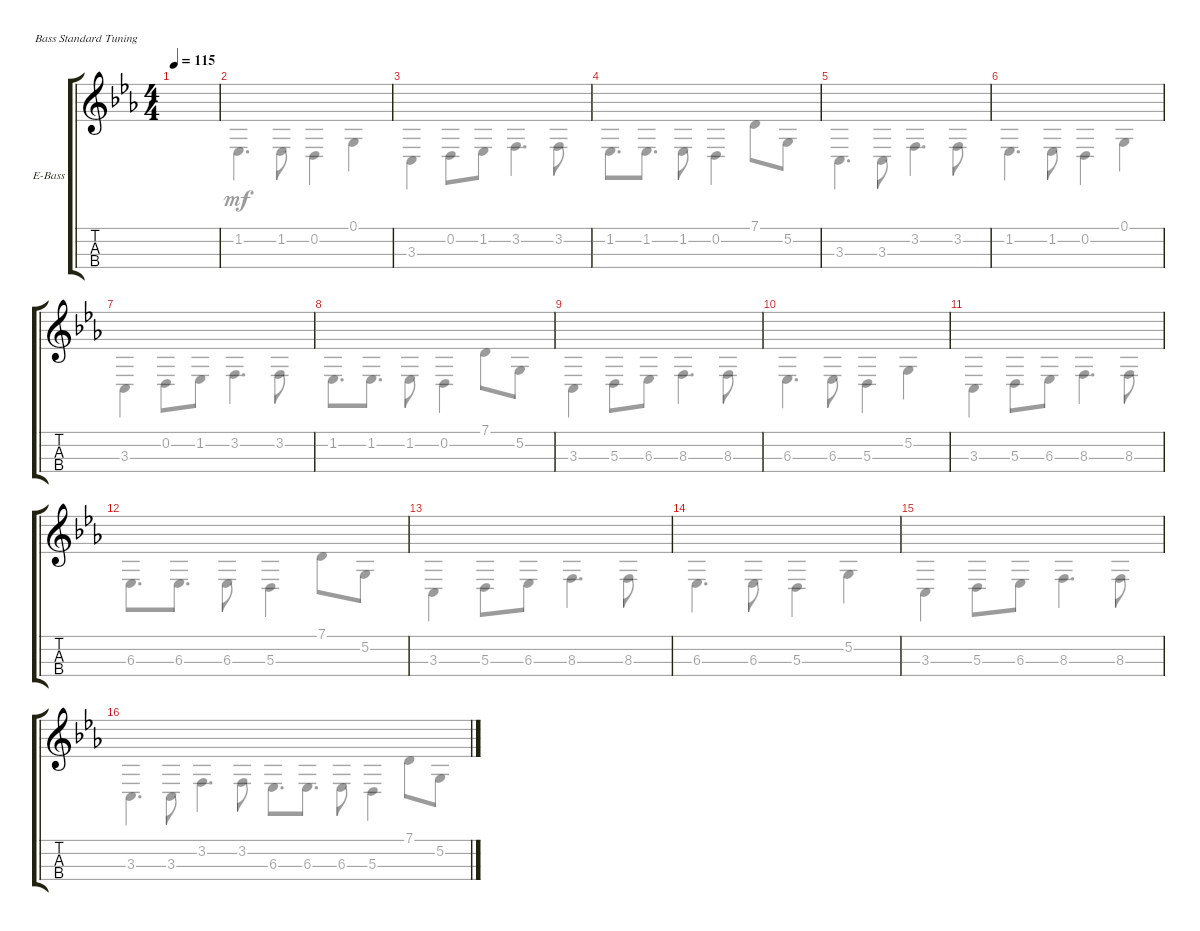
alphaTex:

\bracketExtendMode groupsimilarinstruments
\firstSystemTrackNameOrientation horizontal
\otherSystemsTrackNameOrientation horizontal
\track ("Bass (Var 1)" "E-Bass") {solo instrument electricbassfinger}
\staff {score tabs}
\tuning (G2 D2 A1 E1)
\voice
\ts (4 4)
\tempo 115
\clef g2
\scale
0.25
\ks eb
|
\scale
0.25 |
\scale
0.25 |
\scale
0.25 |
\scale
0.25 |
\scale
0.25 |
\scale
0.25 |
\scale
0.25 |
\scale
0.25 |
\scale
0.25 |
\scale
0.25 |
\scale
0.25 |
\scale
0.25 |
\scale
0.25 |
\scale
0.25 |
\scale
0.25
\voice
\clef g2
\ottava regular
\simile none
\scale
0.25
\ks eb
3.3.4{d dy mf} 3.3.8 3.2.4{d} 3.2.8 |
\scale
0.25 1.2.4{d} 1.2.8 0.2.4 0.1.4 |
\scale
0.25 3.3.4 0.2.8 1.2.8 3.2.4{d} 3.2.8 |
\scale
0.25 1.2.8{d} 1.2.8{d} 1.2.8 0.2.4 7.1.8 5.2.8 |
\scale
0.25 3.3.4{d} 3.3.8 3.2.4{d} 3.2.8 |
\scale
0.25 1.2.4{d} 1.2.8 0.2.4 0.1.4 |
\scale
0.25 3.3.4 0.2.8 1.2.8 3.2.4{d} 3.2.8 |
\scale
0.25 1.2.8{d} 1.2.8{d} 1.2.8 0.2.4 7.1.8 5.2.8 |
\scale
0.25 3.3.4 5.3.8 6.3.8 8.3.4{d} 8.3.8 |
\scale
0.25 6.3.4{d} 6.3.8 5.3.4 5.2.4 |
\scale
0.25 3.3.4 5.3.8 6.3.8 8.3.4{d} 8.3.8 |
\scale
0.25 6.3.8{d} 6.3.8{d} 6.3.8 5.3.4 7.1.8 5.2.8 |
\scale
0.25 3.3.4 5.3.8 6.3.8 8.3.4{d} 8.3.8 |
\scale
0.25 6.3.4{d} 6.3.8 5.3.4 5.2.4 |
\scale
0.25 3.3.4 5.3.8 6.3.8 8.3.4{d} 8.3.8 |
\scale
0.25 6.3.8{d} 6.3.8{d} 6.3.8 5.3.4 7.1.8 5.2.8
